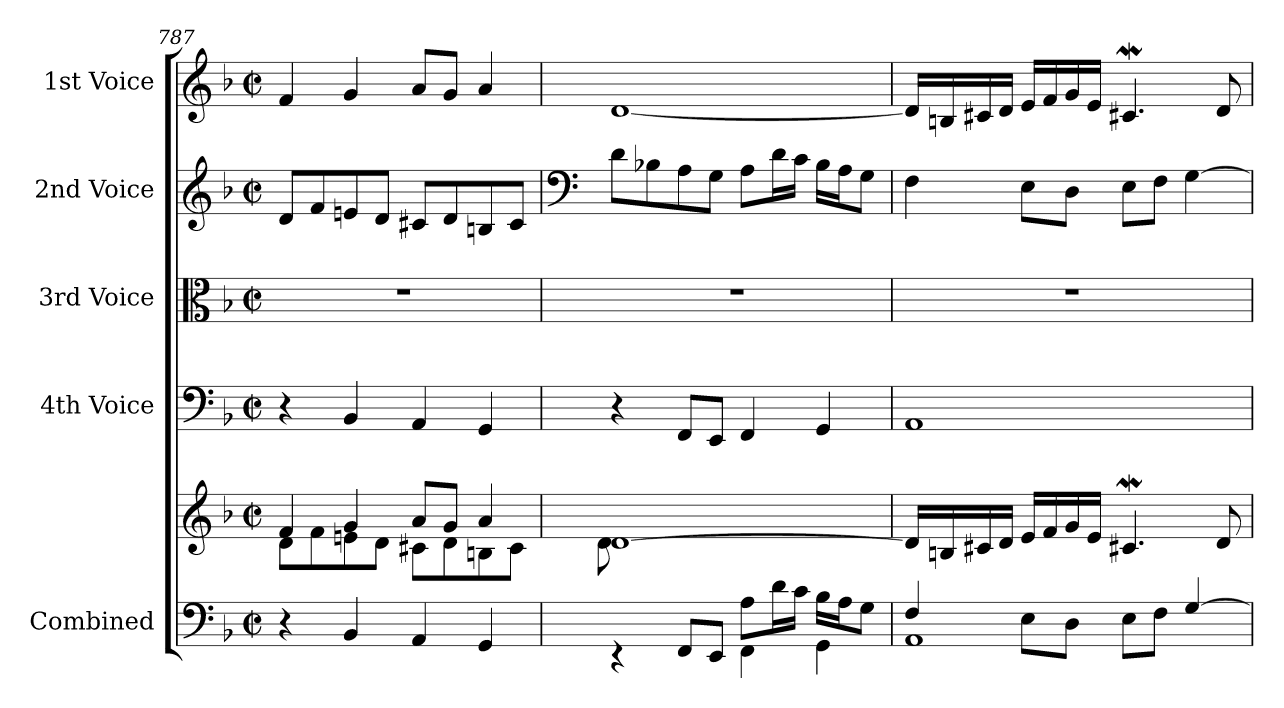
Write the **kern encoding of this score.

**kern	**kern	**kern	**kern	**kern	**kern
*part5	*part5	*part4	*part3	*part2	*part1
*staff6	*staff5	*staff4	*staff3	*staff2	*staff1
*I"Combined	*	*I"4th Voice	*I"3rd Voice	*I"2nd Voice	*I"1st Voice
!!LO:PB:g=z
*clefF4	*clefG2	*clefF4	*clefC3	*clefG2	*clefG2
*k[b-]	*k[b-]	*k[b-]	*k[b-]	*k[b-]	*k[b-]
*M2/2	*M2/2	*M2/2	*M2/2	*M2/2	*M2/2
*met(c|)	*met(c|)	*met(c|)	*met(c|)	*met(c|)	*met(c|)
=787	=787	=787	=787	=787	=787
*	*^	*	*	*	*
4r	4f/	8d\L	4r	1r	8d/L	4f/
.	.	8f\	.	.	8f/	.
4BB-/	4g/	8en\	4BB-/	.	8en/	4g/
.	.	8d\J	.	.	8d/J	.
4AA/	8a/L	8c#X\L	4AA/	.	8c#X/L	8a/L
.	8g/J	8d\	.	.	8d/	8g/J
4GG/	4a/	8Bn\	4GG/	.	8Bn/	4a/
.	.	8c#\J	.	.	8c#/J	.
=788	=788	=788	=788	=788	=788	=788
*	*	*	*	*	*clefF4	*
*	*	*	*	*	*	*MM100
*^	*	*	*	*	*	*
8ryy	4r	[1d	8d\L	4r	1r	8d\L	[1d
8B-X/	.	.	2..ryy	.	.	8B-X\	.
8A/	8FF/L	.	.	8FF/L	.	8A\	.
8G/J	8EE/J	.	.	8EE/J	.	8G\J	.
8A\L	4FF\	.	.	4FF/	.	8A\L	.
16d\L	.	.	.	.	.	16d\L	.
16c\JJ	.	.	.	.	.	16c\JJ	.
16B-\LL	4GG\	.	.	4GG/	.	16B-\LL	.
16A\J	.	.	.	.	.	16A\J	.
8G\J	.	.	.	.	.	8G\J	.
*	*	*v	*v	*	*	*	*
=789	=789	=789	=789	=789	=789	=789
*	*	*	*	*	*	*MM90
4F/	1AA	16d/LL]	1AA	1r	4F\	16d/LL]
.	.	16Bn/	.	.	.	16Bn/
.	.	16c#X/	.	.	.	16c#X/
.	.	16d/JJ	.	.	.	16d/JJ
8E\L	.	16e/LL	.	.	8E\L	16e/LL
.	.	16f/	.	.	.	16f/
8D\J	.	16g/	.	.	8D\J	16g/
.	.	16e/JJ	.	.	.	16e/JJ
8E\L	.	4.c#XW/	.	.	8E\L	4.c#XW/
8F\J	.	.	.	.	8F\J	.
[4G/	.	.	.	.	[4G\	.
.	.	8d/	.	.	.	8d/
*v	*v	*	*	*	*	*
=	=	=	=	=	=
*-	*-	*-	*-	*-	*-
